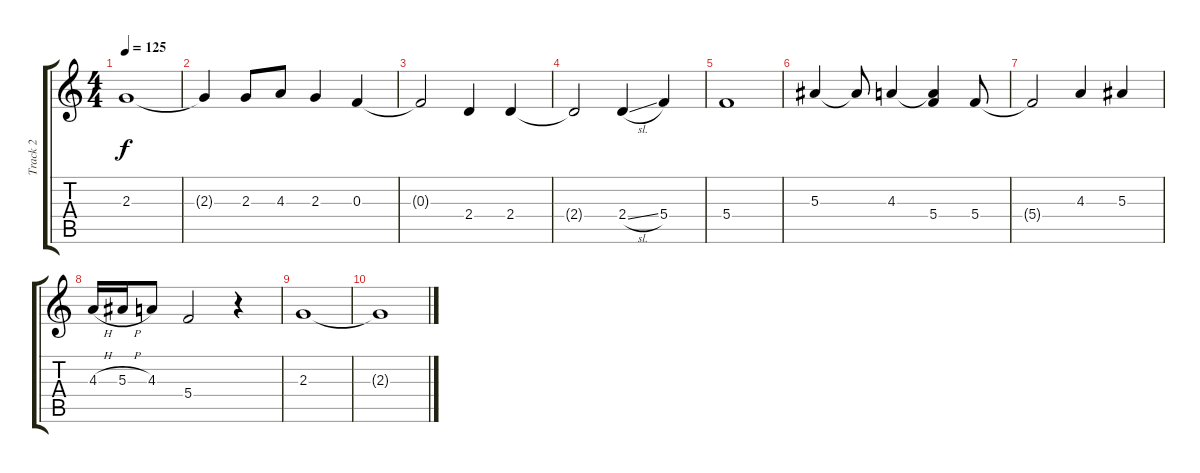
\track ("Track 2" "Track 2") {instrument distortionguitar}
\staff {score tabs}
\tuning (D4 A3 F3 C3 G2 D2) {hide}
\ts (4 4)
\tempo 125
\clef g2
\ks c
2.3.1{dy f} |
2.3{t}.4 2.3.8 4.3.8 2.3.4 0.3.4 |
0.3{t}.2 2.4.4 2.4.4 |
2.4{t}.2 2.4{sl}.4 5.4.4 |
5.4.1 |
5.3.4 5.3{t}.8 4.3.4 (4.3{t} 5.4).4 5.4.8 |
5.4{t}.2 4.3.4 5.3.4 |
4.3{h}.16 5.3{h}.16 4.3.8 5.4.2 r.4 |
2.3.1 |
2.3{t}.1
